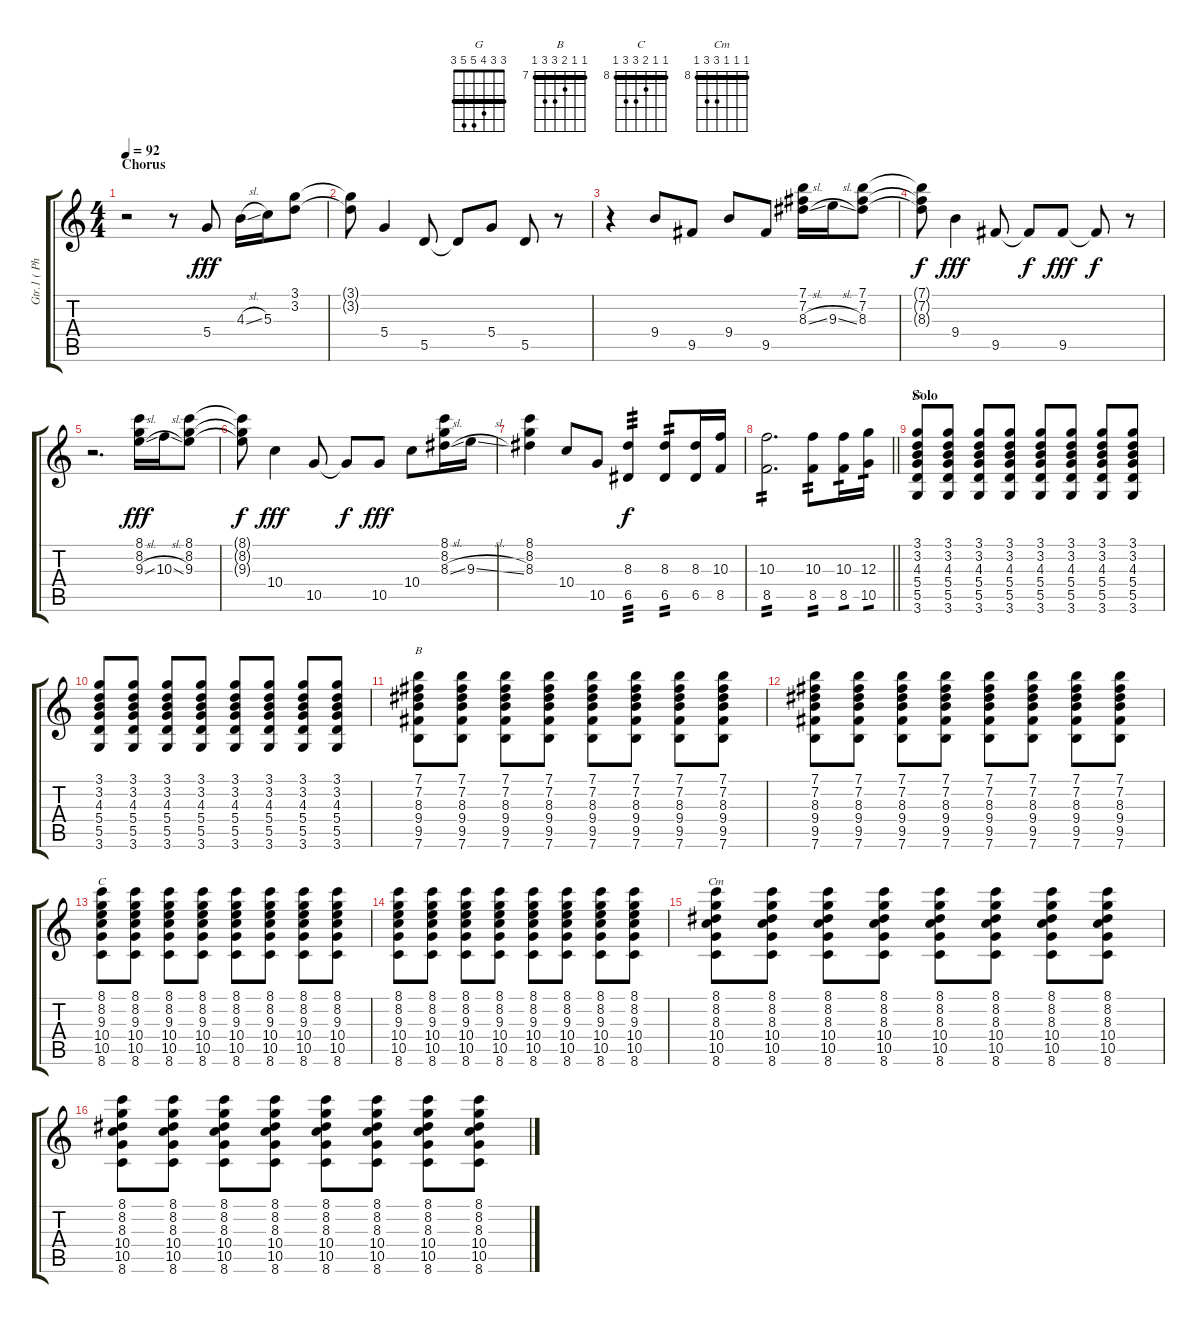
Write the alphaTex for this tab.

\track ("Gtr.1 ( Phillip Selway )" "Gtr.1 ( Ph") {instrument electricguitarclean}
\staff {score tabs}
\tuning (E4 B3 G3 D3 A2 E2) {hide}
\chord ("G" 3 3 4 5 5 3) {barre 3}
\chord ("B" 7 7 8 9 9 7) {firstfret 7 barre 7}
\chord ("C" 8 8 9 10 10 8) {firstfret 8 barre 8}
\chord ("Cm" 8 8 8 10 10 8) {firstfret 8 barre 8}
\ts (4 4)
\section ("" "Chorus")
\tempo 92
\clef g2
\ks c
r.2{dy f} r.8 5.4.8{dy fff} 4.3{sl}.16 5.3.16 (3.1 3.2).8 |
(3.1{t} 3.2{t}).8 5.4.4 5.5.8 5.5{t}.8 5.4.8 5.5.8 r.8 |
r.4 9.4.8 9.5.8 9.4.8 9.5.8 (7.1 7.2 8.3{sl}).16 9.3{sl}.16 (7.1 7.2 8.3).8 |
(7.1{t} 7.2{t} 8.3{t}).8{dy f} 9.4.4{dy fff} 9.5.8 9.5{t}.8{dy f} 9.5.8{dy fff} 9.5{t}.8{dy f} r.8 |
r.2{d} (8.1 8.2 9.3{sl}).16{dy fff} 10.3{sl}.16 (8.1 8.2 9.3).8 |
(8.1{t} 8.2{t} 9.3{t}).8{dy f} 10.4.4{dy fff} 10.5.8 10.5{t}.8{dy f} 10.5.8{dy fff} 10.4.8 (8.1 8.2 8.3{sl}).16 9.3{sl}.16 |
(8.1 8.2 8.3).4 10.4.8 10.5.8 (8.3 6.5).4{tp 3 dy f} (8.3 6.5).8{tp 2} (8.3 6.5).16 (10.3 8.5).16 |
\barLineRight lightlight
(10.3 8.5).2{d tp 2} (10.3 8.5).8{tp 2} (10.3 8.5).16{tp 1} (12.3 10.5).16{tp 1} |
\section ("" "Solo")
(3.1 3.2 4.3 5.4 5.5 3.6).8{ch "G"} (3.1 3.2 4.3 5.4 5.5 3.6).8 (3.1 3.2 4.3 5.4 5.5 3.6).8 (3.1 3.2 4.3 5.4 5.5 3.6).8 (3.1 3.2 4.3 5.4 5.5 3.6).8 (3.1 3.2 4.3 5.4 5.5 3.6).8 (3.1 3.2 4.3 5.4 5.5 3.6).8 (3.1 3.2 4.3 5.4 5.5 3.6).8 |
(3.1 3.2 4.3 5.4 5.5 3.6).8 (3.1 3.2 4.3 5.4 5.5 3.6).8 (3.1 3.2 4.3 5.4 5.5 3.6).8 (3.1 3.2 4.3 5.4 5.5 3.6).8 (3.1 3.2 4.3 5.4 5.5 3.6).8 (3.1 3.2 4.3 5.4 5.5 3.6).8 (3.1 3.2 4.3 5.4 5.5 3.6).8 (3.1 3.2 4.3 5.4 5.5 3.6).8 |
(7.1 7.2 8.3 9.4 9.5 7.6).8{ch "B"} (7.1 7.2 8.3 9.4 9.5 7.6).8 (7.1 7.2 8.3 9.4 9.5 7.6).8 (7.1 7.2 8.3 9.4 9.5 7.6).8 (7.1 7.2 8.3 9.4 9.5 7.6).8 (7.1 7.2 8.3 9.4 9.5 7.6).8 (7.1 7.2 8.3 9.4 9.5 7.6).8 (7.1 7.2 8.3 9.4 9.5 7.6).8 |
(7.1 7.2 8.3 9.4 9.5 7.6).8 (7.1 7.2 8.3 9.4 9.5 7.6).8 (7.1 7.2 8.3 9.4 9.5 7.6).8 (7.1 7.2 8.3 9.4 9.5 7.6).8 (7.1 7.2 8.3 9.4 9.5 7.6).8 (7.1 7.2 8.3 9.4 9.5 7.6).8 (7.1 7.2 8.3 9.4 9.5 7.6).8 (7.1 7.2 8.3 9.4 9.5 7.6).8 |
(8.1 8.2 9.3 10.4 10.5 8.6).8{ch "C"} (8.1 8.2 9.3 10.4 10.5 8.6).8 (8.1 8.2 9.3 10.4 10.5 8.6).8 (8.1 8.2 9.3 10.4 10.5 8.6).8 (8.1 8.2 9.3 10.4 10.5 8.6).8 (8.1 8.2 9.3 10.4 10.5 8.6).8 (8.1 8.2 9.3 10.4 10.5 8.6).8 (8.1 8.2 9.3 10.4 10.5 8.6).8 |
(8.1 8.2 9.3 10.4 10.5 8.6).8 (8.1 8.2 9.3 10.4 10.5 8.6).8 (8.1 8.2 9.3 10.4 10.5 8.6).8 (8.1 8.2 9.3 10.4 10.5 8.6).8 (8.1 8.2 9.3 10.4 10.5 8.6).8 (8.1 8.2 9.3 10.4 10.5 8.6).8 (8.1 8.2 9.3 10.4 10.5 8.6).8 (8.1 8.2 9.3 10.4 10.5 8.6).8 |
(8.1 8.2 8.3 10.4 10.5 8.6).8{ch "Cm"} (8.1 8.2 8.3 10.4 10.5 8.6).8 (8.1 8.2 8.3 10.4 10.5 8.6).8 (8.1 8.2 8.3 10.4 10.5 8.6).8 (8.1 8.2 8.3 10.4 10.5 8.6).8 (8.1 8.2 8.3 10.4 10.5 8.6).8 (8.1 8.2 8.3 10.4 10.5 8.6).8 (8.1 8.2 8.3 10.4 10.5 8.6).8 |
(8.1 8.2 8.3 10.4 10.5 8.6).8 (8.1 8.2 8.3 10.4 10.5 8.6).8 (8.1 8.2 8.3 10.4 10.5 8.6).8 (8.1 8.2 8.3 10.4 10.5 8.6).8 (8.1 8.2 8.3 10.4 10.5 8.6).8 (8.1 8.2 8.3 10.4 10.5 8.6).8 (8.1 8.2 8.3 10.4 10.5 8.6).8 (8.1 8.2 8.3 10.4 10.5 8.6).8
